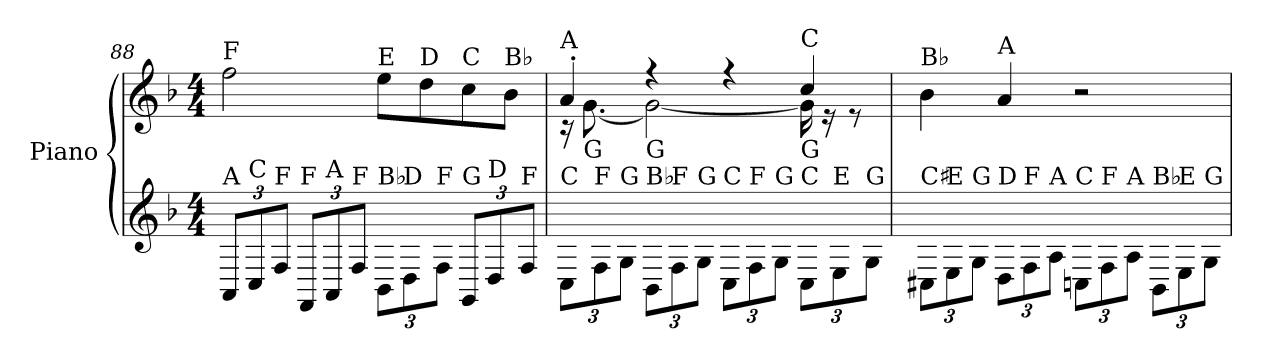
**kern	**kern
*part1	*part1
*staff2	*staff1
*I"Piano	*
*I'Pno.	*
*clefG2	*clefG2
*k[b-]	*k[b-]
*M4/4	*M4/4
*Xbrackettup	*
=88	=88
!	!LO:TX:a:t=F
!LO:TX:a:t=A	!
12AA/L	2ff\
!LO:TX:a:t=C	!
12C/	.
!LO:TX:a:t=F	!
12F/J	.
!LO:TX:a:t=F	!
12FF/L	.
!LO:TX:a:t=A	!
12AA/	.
!LO:TX:a:t=F	!
12F/J	.
!	!LO:TX:a:t=E
!LO:TX:a:t=B♭	!
12BB-\L	8ee\L
!LO:TX:a:t=D	!
12D\	.
!	!LO:TX:a:t=D
.	8dd\
!LO:TX:a:t=F	!
12F\J	.
!	!LO:TX:a:t=C
!LO:TX:a:t=G	!
12GG/L	8cc\
!LO:TX:a:t=D	!
12D/	.
!	!LO:TX:a:t=B♭
.	8b-\J
!LO:TX:a:t=F	!
12F/J	.
!!LO:LB:g=z
=89	=89
*	*^
!	!LO:TX:a:t=A	!
!LO:TX:a:t=C	!	!
12C\L	4a'/	16r
!	!	!LO:TX:b:t=G
.	.	[8.g\
!LO:TX:a:t=F	!	!
12F\	.	.
!LO:TX:a:t=G	!	!
12G\J	.	.
!	!LO:TX:b:t=G	!
!LO:TX:a:t=B♭	!	!
12BB-\L	4r	2g\_
!LO:TX:a:t=F	!	!
12F\	.	.
!LO:TX:a:t=G	!	!
12G\J	.	.
!LO:TX:a:t=C	!	!
12C\L	4r	.
!LO:TX:a:t=F	!	!
12F\	.	.
!LO:TX:a:t=G	!	!
12G\J	.	.
!	!LO:TX:a:t=C	!
!	!LO:TX:b:t=G	!
!LO:TX:a:t=C	!	!
12C\L	4cc/	16g\]
.	.	16r
!LO:TX:a:t=E	!	!
12E\	.	.
.	.	8r
!LO:TX:a:t=G	!	!
12G\J	.	.
*	*v	*v
=90	=90
!	!LO:TX:a:t=B♭
!LO:TX:a:t=C♯	!
12C#X\L	4b-\
!LO:TX:a:t=E	!
12E\	.
!LO:TX:a:t=G	!
12G\J	.
!	!LO:TX:a:t=A
!LO:TX:a:t=D	!
12D\L	4a/
!LO:TX:a:t=F	!
12F\	.
!LO:TX:a:t=A	!
12A\J	.
!LO:TX:a:t=C	!
12Cn\L	2r
!LO:TX:a:t=F	!
12F\	.
!LO:TX:a:t=A	!
12A\J	.
!LO:TX:a:t=B♭	!
12BB-\L	.
!LO:TX:a:t=E	!
12E\	.
!LO:TX:a:t=G	!
12G\J	.
=	=
*-	*-
